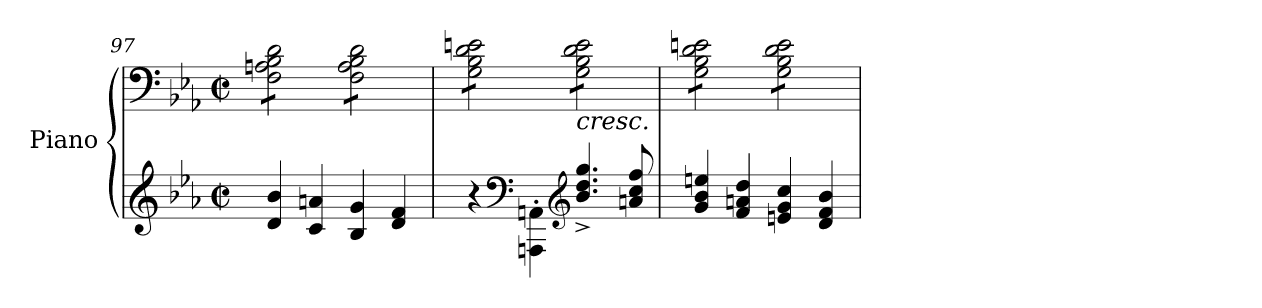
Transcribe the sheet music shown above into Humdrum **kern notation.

**kern	**kern
*part1	*part1
*staff2	*staff1
*I"Piano	*
*I'Pno	*
*clefG2	*clefF4
*k[b-e-a-]	*k[b-e-a-]
*M4/4	*M4/4
*met(c|)	*met(c|)
=97	=97
*	*tremolo
4d/ 4b-/	8F\ 8An\ 8B-\ 8d\L
.	8F\ 8An\ 8B-\ 8d\
4c/ 4an/	8F\ 8An\ 8B-\ 8d\
.	8F\ 8An\ 8B-\ 8d\J
4B-/ 4g/	8F\ 8A\ 8B-\ 8d\L
.	8F\ 8A\ 8B-\ 8d\
4d/ 4f/	8F\ 8A\ 8B-\ 8d\
.	8F\ 8A\ 8B-\ 8d\J
=98	=98
4r	8G\ 8B-\ 8d\ 8en\L
.	8G\ 8B-\ 8d\ 8en\
*clefF4	*
4AAAn\' 4AAn\'	8G\ 8B-\ 8d\ 8en\
.	8G\ 8B-\ 8d\ 8en\J
*clefG2	*
!	!LO:TX:b:i:t=cresc.
4.b-/^ 4.dd/^ 4.gg/^	8G\ 8B-\ 8d\ 8e\L
.	8G\ 8B-\ 8d\ 8e\
.	8G\ 8B-\ 8d\ 8e\
8an/ 8cc/ 8ff/	8G\ 8B-\ 8d\ 8e\J
=99	=99
4g/ 4b-/ 4een/	8G\ 8B-\ 8d\ 8en\L
.	8G\ 8B-\ 8d\ 8en\
4f/ 4an/ 4dd/	8G\ 8B-\ 8d\ 8en\
.	8G\ 8B-\ 8d\ 8en\J
4en/ 4g/ 4cc/	8G\ 8B-\ 8d\ 8e\L
.	8G\ 8B-\ 8d\ 8e\
4d/ 4f/ 4b-/	8G\ 8B-\ 8d\ 8e\
.	8G\ 8B-\ 8d\ 8e\J
*	*Xtremolo
=	=
*-	*-
